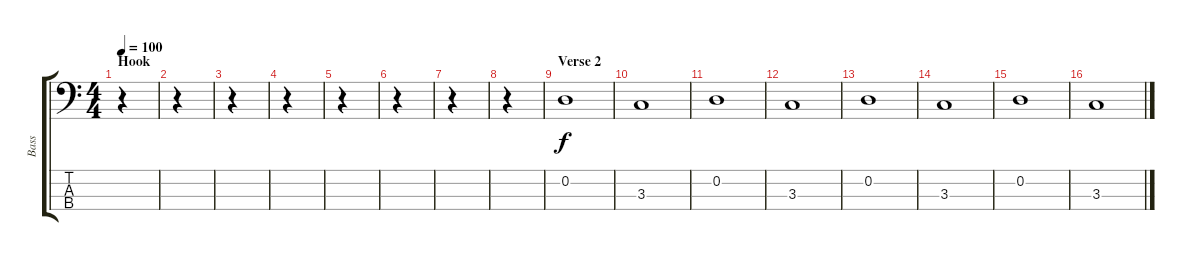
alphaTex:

\track ("Bass" "Bass") {instrument acousticbass}
\staff {score tabs}
\tuning (G2 D2 A1 E1) {hide}
\ts (4 4)
\section ("" "Hook")
\tempo 100
\clef f4
\ks c
r.4{dy f} |
r.4 |
r.4 |
r.4 |
r.4 |
r.4 |
r.4 |
r.4 |
\section ("" "Verse 2")
0.2.1 |
3.3.1 |
0.2.1 |
3.3.1 |
0.2.1 |
3.3.1 |
0.2.1 |
3.3.1
